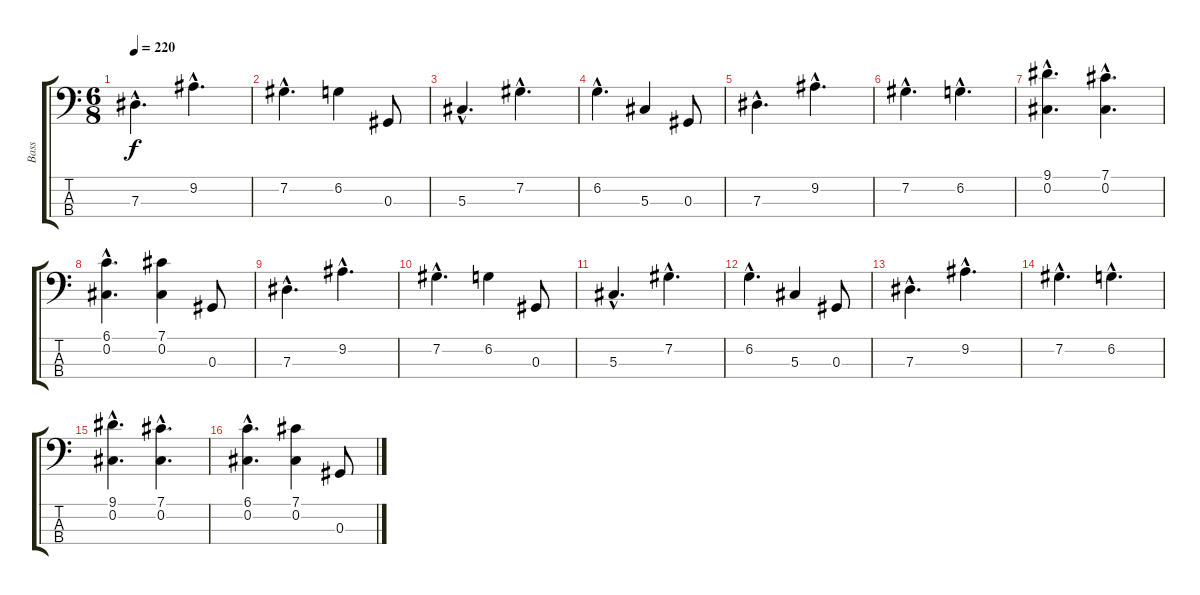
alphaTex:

\track ("Bass" "Bass") {instrument electricbasspick}
\staff {score tabs}
\tuning (Gb2 Db2 Ab1 Eb1) {hide}
\ts (6 8)
\tempo 220
\clef f4
\ks c
7.3{hac}.4{d dy f} 9.2{hac}.4{d} |
7.2{hac}.4{d} 6.2.4 0.3.8 |
5.3{hac}.4{d} 7.2{hac}.4{d} |
6.2{hac}.4{d} 5.3.4 0.3.8 |
7.3{hac}.4{d} 9.2{hac}.4{d} |
7.2{hac}.4{d} 6.2{hac}.4{d} |
(9.1{hac} 0.2{hac}).4{d} (7.1{hac} 0.2{hac}).4{d} |
(6.1{hac} 0.2{hac}).4{d} (7.1 0.2).4 0.3.8 |
7.3{hac}.4{d} 9.2{hac}.4{d} |
7.2{hac}.4{d} 6.2.4 0.3.8 |
5.3{hac}.4{d} 7.2{hac}.4{d} |
6.2{hac}.4{d} 5.3.4 0.3.8 |
7.3{hac}.4{d} 9.2{hac}.4{d} |
7.2{hac}.4{d} 6.2{hac}.4{d} |
(9.1{hac} 0.2{hac}).4{d} (7.1{hac} 0.2{hac}).4{d} |
(6.1{hac} 0.2{hac}).4{d} (7.1 0.2).4 0.3.8
